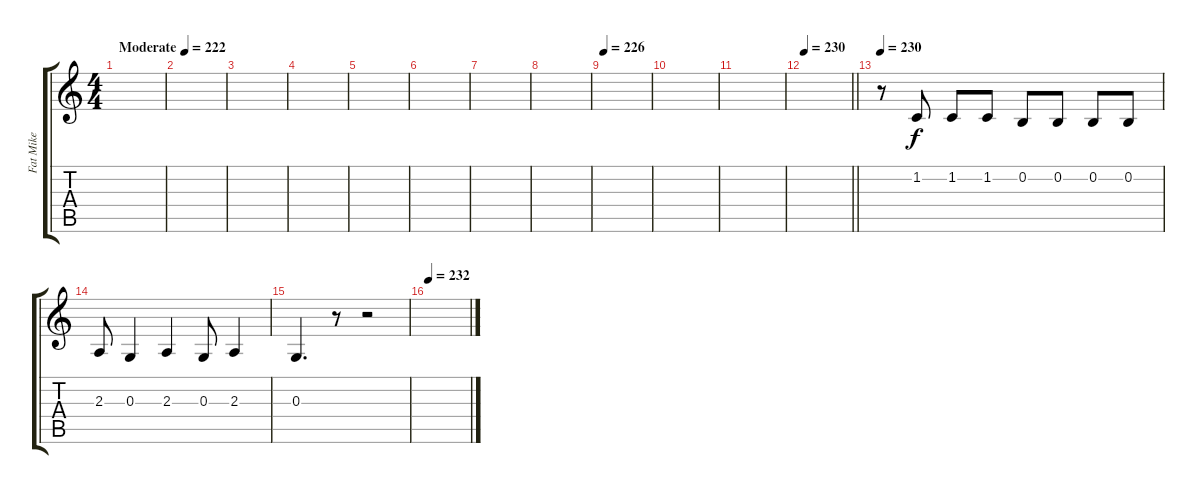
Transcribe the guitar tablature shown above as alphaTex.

\track ("Fat Mike" "Fat Mike") {instrument bassoon}
\staff {score tabs}
\tuning (E4 B3 G3 D3 A2 E2) {hide}
\ts (4 4)
\tempo (222 "Moderate")
\clef g2
\ks c
|
|
|
|
|
|
|
|
\tempo 226
|
|
|
\tempo 230
\barLineRight lightlight
|
\section ("" "")
\tempo 230
r.8 1.2.8 1.2.8 1.2.8 0.2.8 0.2.8 0.2.8 0.2.8 |
2.3.8 0.3.4 2.3.4 0.3.8 2.3.4 |
0.3.4{d} r.8 r.2 |
\tempo 232
